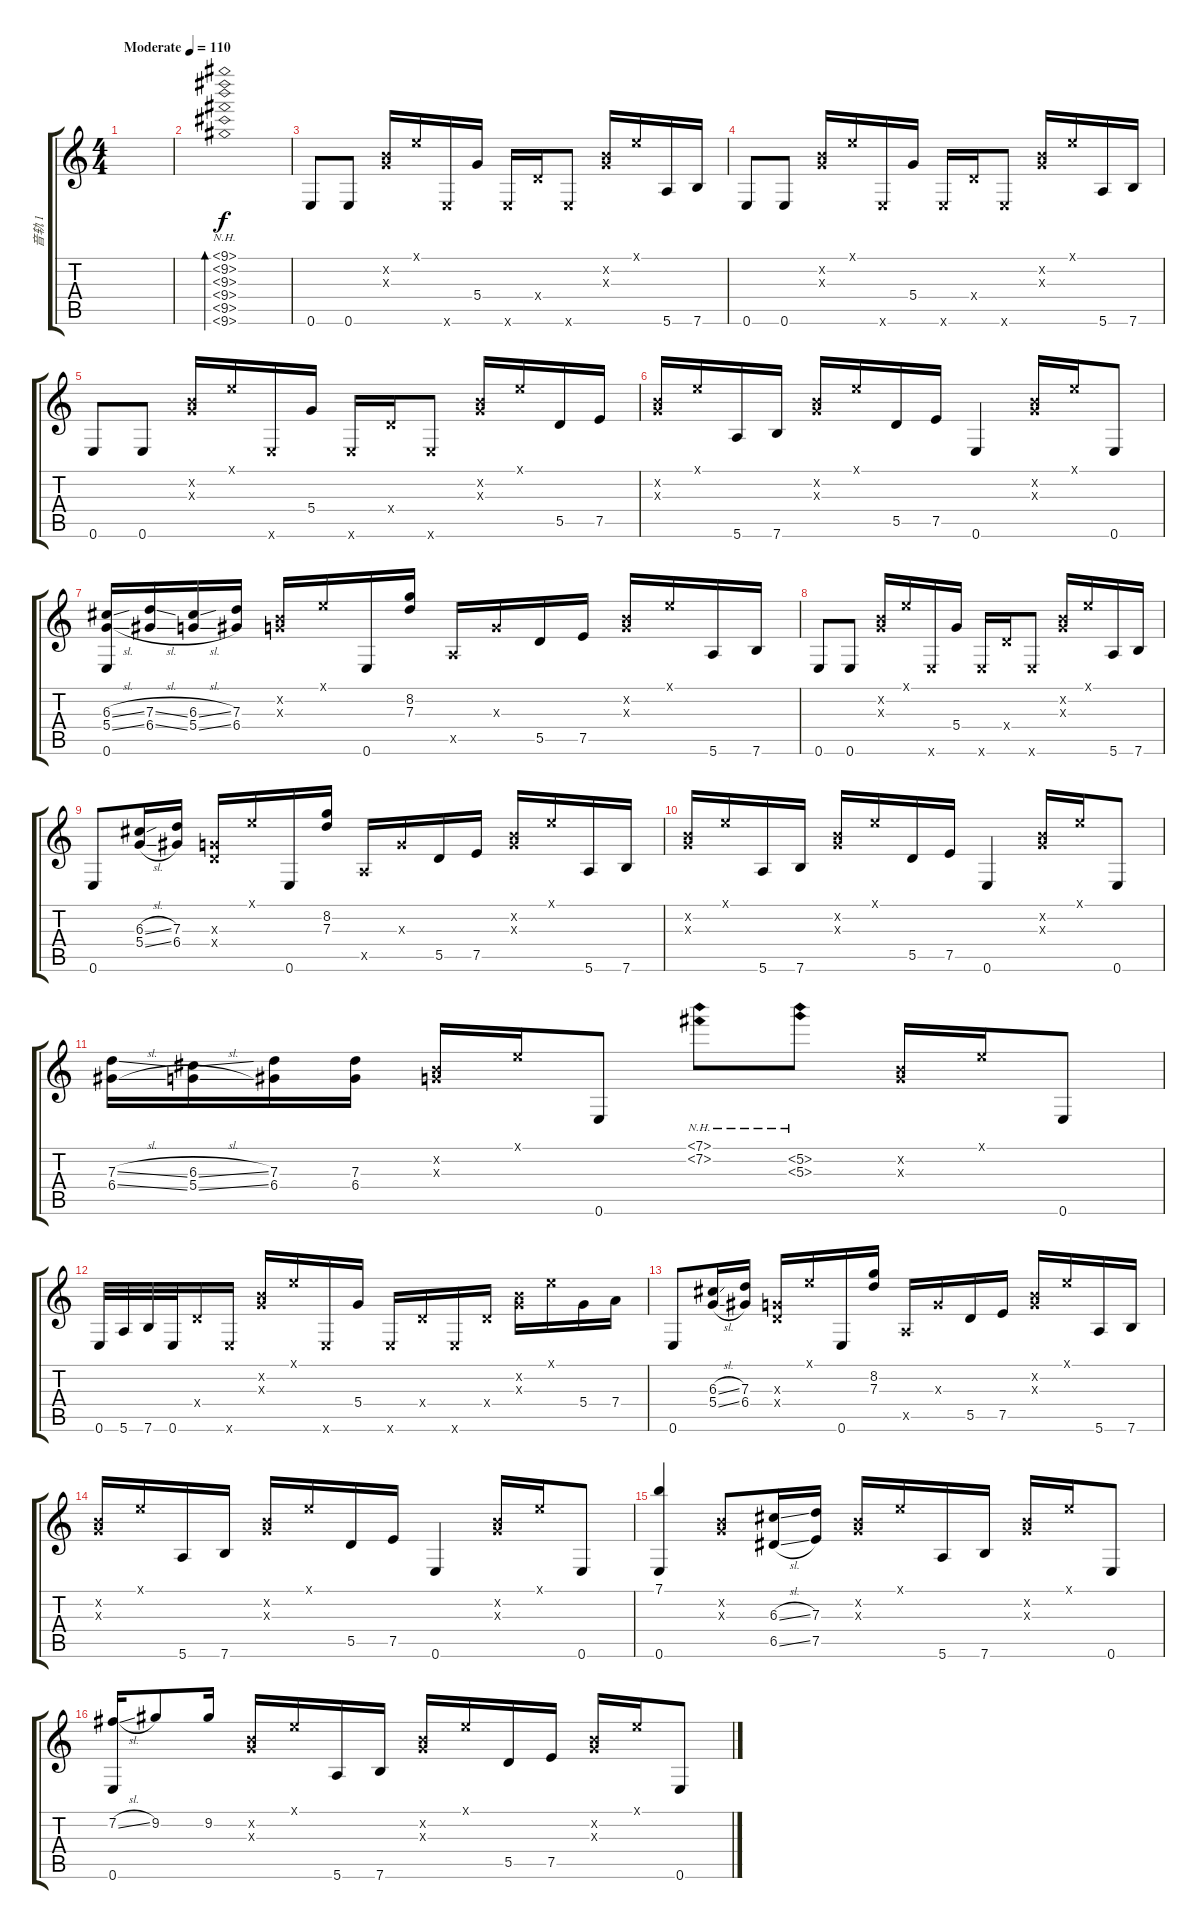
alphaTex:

\track ("音轨 1" "音轨 1") {instrument acousticguitarsteel}
\staff {score tabs}
\tuning (E4 B3 G3 D3 A2 E2) {hide}
\ts (4 4)
\tempo (110 "Moderate")
\clef g2
\ks c
|
(9.1{nh} 9.2{nh} 9.3{nh} 9.4{nh} 9.5{nh} 9.6{nh}).1{bd 480} |
0.6.8 0.6.8 (0.2{x} 0.3{x}).16 0.1{x}.16 0.6{x}.16 5.4.16 0.6{x}.16 0.4{x}.16 0.6{x}.8 (0.2{x} 0.3{x}).16 0.1{x}.16 5.6.16 7.6.16 |
0.6.8 0.6.8 (0.2{x} 0.3{x}).16 0.1{x}.16 0.6{x}.16 5.4.16 0.6{x}.16 0.4{x}.16 0.6{x}.8 (0.2{x} 0.3{x}).16 0.1{x}.16 5.6.16 7.6.16 |
0.6.8 0.6.8 (0.2{x} 0.3{x}).16 0.1{x}.16 0.6{x}.16 5.4.16 0.6{x}.16 0.4{x}.16 0.6{x}.8 (0.2{x} 0.3{x}).16 0.1{x}.16 5.5.16 7.5.16 |
(0.2{x} 0.3{x}).16 0.1{x}.16 5.6.16 7.6.16 (0.2{x} 0.3{x}).16 0.1{x}.16 5.5.16 7.5.16 0.6.4 (0.2{x} 0.3{x}).16 0.1{x}.16 0.6.8 |
(6.3{sl} 5.4{sl} 0.6).16 (7.3{sl} 6.4{sl}).16 (6.3{sl} 5.4{sl}).16 (7.3 6.4).16 (0.2{x} 0.3{x}).16 0.1{x}.16 0.6.16 (8.2 7.3).16 0.5{x}.16 0.3{x}.16 5.5.16 7.5.16 (0.2{x} 0.3{x}).16 0.1{x}.16 5.6.16 7.6.16 |
0.6.8 0.6.8 (0.2{x} 0.3{x}).16 0.1{x}.16 0.6{x}.16 5.4.16 0.6{x}.16 0.4{x}.16 0.6{x}.8 (0.2{x} 0.3{x}).16 0.1{x}.16 5.6.16 7.6.16 |
0.6.8 (6.3{sl} 5.4{sl}).16 (7.3 6.4).16 (0.3{x} 0.4{x}).16 0.1{x}.16 0.6.16 (8.2 7.3).16 0.5{x}.16 0.3{x}.16 5.5.16 7.5.16 (0.2{x} 0.3{x}).16 0.1{x}.16 5.6.16 7.6.16 |
(0.2{x} 0.3{x}).16 0.1{x}.16 5.6.16 7.6.16 (0.2{x} 0.3{x}).16 0.1{x}.16 5.5.16 7.5.16 0.6.4 (0.2{x} 0.3{x}).16 0.1{x}.16 0.6.8 |
(7.3{sl} 6.4{sl}).16 (6.3{sl} 5.4{sl}).16 (7.3 6.4).16 (7.3 6.4).16 (0.2{x} 0.3{x}).16 0.1{x}.16 0.6.8 (7.1{nh} 7.2{nh}).8 (5.2{nh} 5.3{nh}).8 (0.2{x} 0.3{x}).16 0.1{x}.16 0.6.8 |
0.6.32 5.6.32 7.6.32 0.6.32 0.4{x}.16 0.6{x}.16 (0.2{x} 0.3{x}).16 0.1{x}.16 0.6{x}.16 5.4.16 0.6{x}.16 0.4{x}.16 0.6{x}.16 0.4{x}.16 (0.2{x} 0.3{x}).16 0.1{x}.16 5.4.16 7.4.16 |
0.6.8 (6.3{sl} 5.4{sl}).16 (7.3 6.4).16 (0.3{x} 0.4{x}).16 0.1{x}.16 0.6.16 (8.2 7.3).16 0.5{x}.16 0.3{x}.16 5.5.16 7.5.16 (0.2{x} 0.3{x}).16 0.1{x}.16 5.6.16 7.6.16 |
(0.2{x} 0.3{x}).16 0.1{x}.16 5.6.16 7.6.16 (0.2{x} 0.3{x}).16 0.1{x}.16 5.5.16 7.5.16 0.6.4 (0.2{x} 0.3{x}).16 0.1{x}.16 0.6.8 |
(7.1 0.6).4 (0.2{x} 0.3{x}).8 (6.3{sl} 6.5{sl}).16 (7.3 7.5).16 (0.2{x} 0.3{x}).16 0.1{x}.16 5.6.16 7.6.16 (0.2{x} 0.3{x}).16 0.1{x}.16 0.6.8 |
(7.2{sl} 0.6).16 9.2.8 9.2.16 (0.2{x} 0.3{x}).16 0.1{x}.16 5.6.16 7.6.16 (0.2{x} 0.3{x}).16 0.1{x}.16 5.5.16 7.5.16 (0.2{x} 0.3{x}).16 0.1{x}.16 0.6.8
